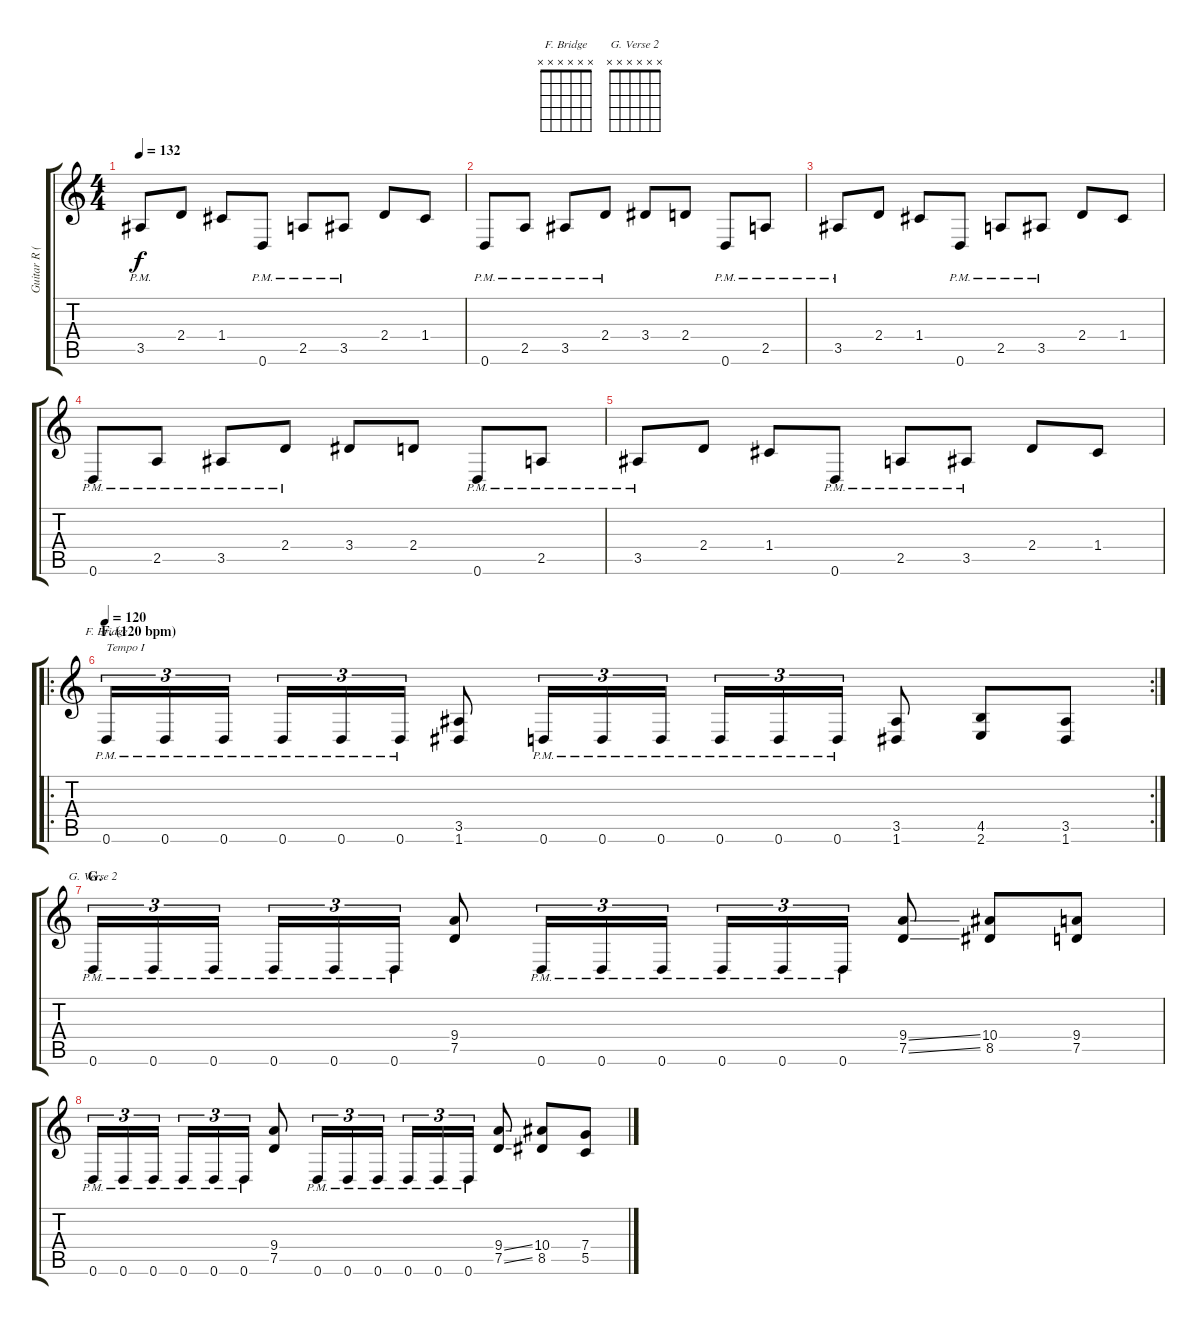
\track ("Guitar R (Mameli)" "Guitar R (") {instrument distortionguitar}
\staff {score tabs}
\tuning (D4 A3 F3 C3 G2 D2) {hide}
\chord ("F. Bridge" x x x x x x) {firstfret 0}
\chord ("G. Verse 2" x x x x x x) {firstfret 0}
\ts (4 4)
\tempo 132
\clef g2
\ks c
3.5{pm}.8{dy f} 2.4.8 1.4.8 0.6{pm}.8 2.5{pm}.8 3.5{pm}.8 2.4.8 1.4.8 |
0.6{pm}.8 2.5{pm}.8 3.5{pm}.8 2.4{pm}.8 3.4.8 2.4.8 0.6{pm}.8 2.5{pm}.8 |
3.5{pm}.8 2.4.8 1.4.8 0.6{pm}.8 2.5{pm}.8 3.5{pm}.8 2.4.8 1.4.8 |
0.6{pm}.8 2.5{pm}.8 3.5{pm}.8 2.4{pm}.8 3.4.8 2.4.8 0.6{pm}.8 2.5{pm}.8 |
3.5{pm}.8 2.4.8 1.4.8 0.6{pm}.8 2.5{pm}.8 3.5{pm}.8 2.4.8 1.4.8 |
\ro
\rc 2
\section ("" "F. (120 bpm)")
\tempo 120
0.6{pm}.16{tu (3 2) ch "F. Bridge" txt "Tempo I"} 0.6{pm}.16{tu (3 2)} 0.6{pm}.16{tu (3 2)} 0.6{pm}.16{tu (3 2)} 0.6{pm}.16{tu (3 2)} 0.6{pm}.16{tu (3 2)} (3.5 1.6).8 0.6{pm}.16{tu (3 2)} 0.6{pm}.16{tu (3 2)} 0.6{pm}.16{tu (3 2)} 0.6{pm}.16{tu (3 2)} 0.6{pm}.16{tu (3 2)} 0.6{pm}.16{tu (3 2)} (3.5 1.6).8 (4.5 2.6).8 (3.5 1.6).8 |
\section ("" "G.")
0.6{pm}.16{tu (3 2) ch "G. Verse 2"} 0.6{pm}.16{tu (3 2)} 0.6{pm}.16{tu (3 2)} 0.6{pm}.16{tu (3 2)} 0.6{pm}.16{tu (3 2)} 0.6{pm}.16{tu (3 2)} (9.4 7.5).8 0.6{pm}.16{tu (3 2)} 0.6{pm}.16{tu (3 2)} 0.6{pm}.16{tu (3 2)} 0.6{pm}.16{tu (3 2)} 0.6{pm}.16{tu (3 2)} 0.6{pm}.16{tu (3 2)} (9.4{ss} 7.5{ss}).8 (10.4 8.5).8 (9.4 7.5).8 |
0.6{pm}.16{tu (3 2)} 0.6{pm}.16{tu (3 2)} 0.6{pm}.16{tu (3 2)} 0.6{pm}.16{tu (3 2)} 0.6{pm}.16{tu (3 2)} 0.6{pm}.16{tu (3 2)} (9.4 7.5).8 0.6{pm}.16{tu (3 2)} 0.6{pm}.16{tu (3 2)} 0.6{pm}.16{tu (3 2)} 0.6{pm}.16{tu (3 2)} 0.6{pm}.16{tu (3 2)} 0.6{pm}.16{tu (3 2)} (9.4{ss} 7.5{ss}).8 (10.4 8.5).8 (7.4 5.5).8
